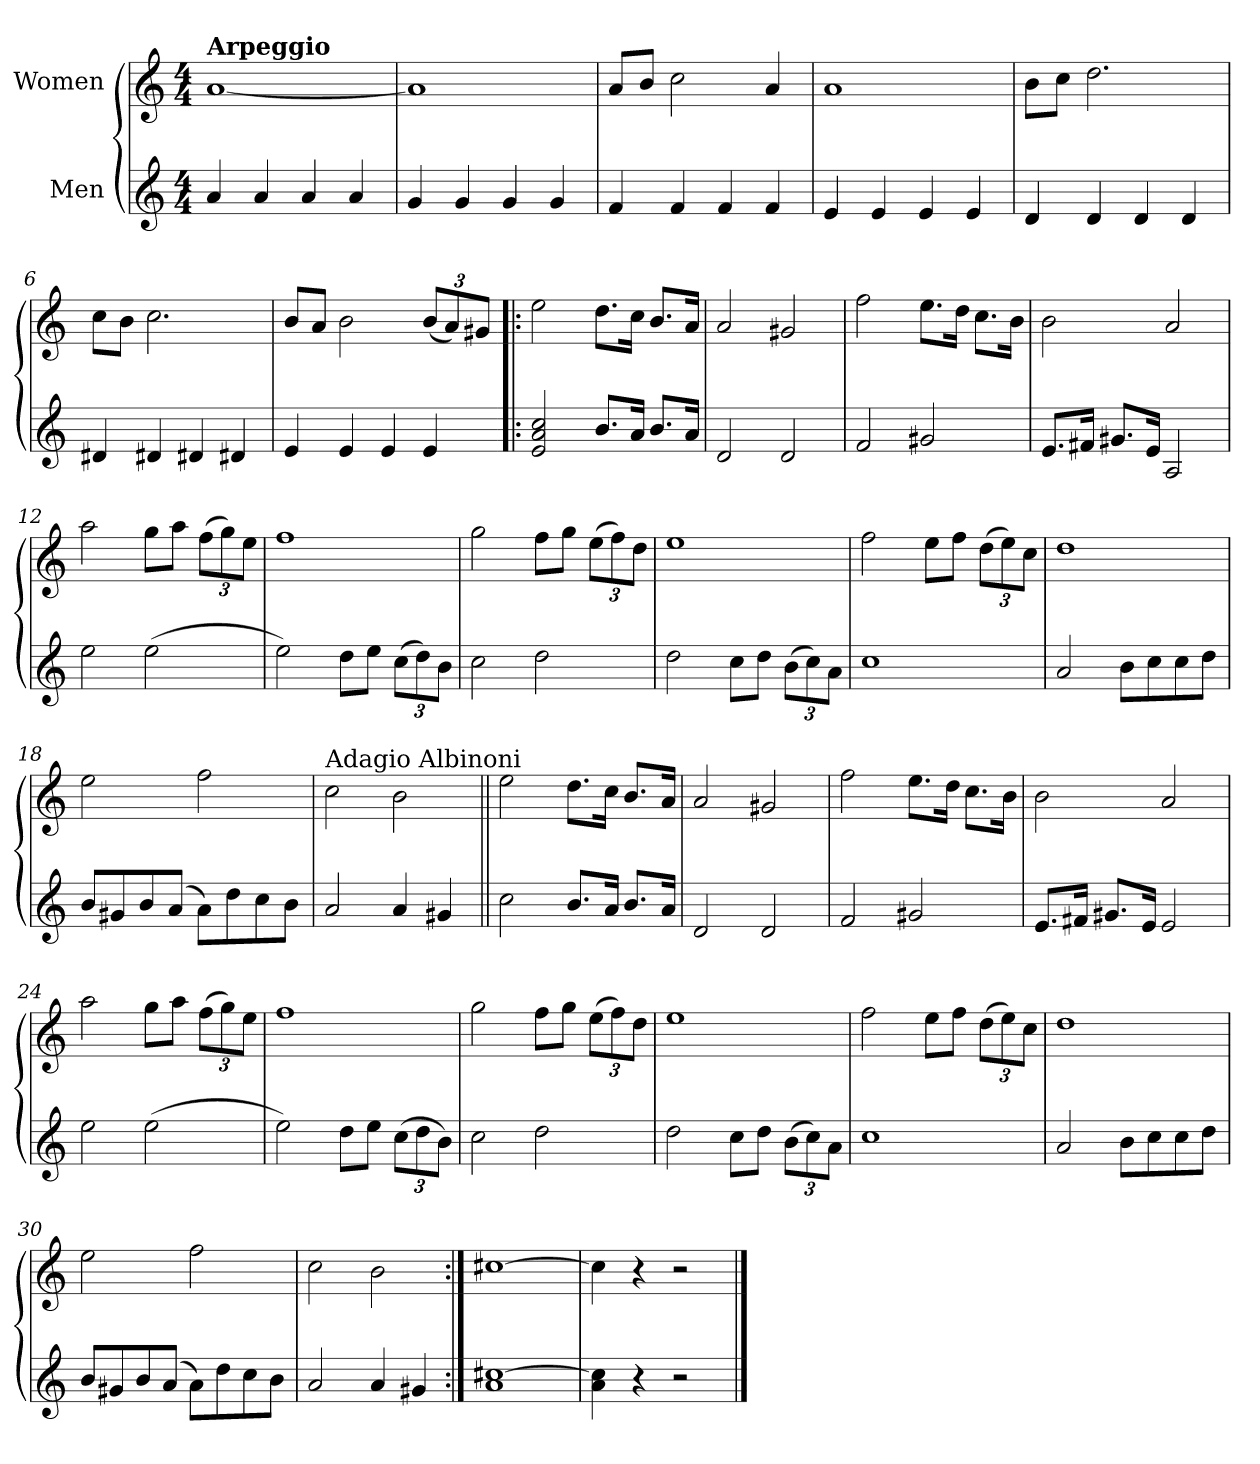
**kern	**kern
*part2	*part1
*staff2	*staff1
*I"Men	*I"Women
*clefG2	*clefG2
*k[]	*k[]
*M4/4	*M4/4
*MM84	*MM84
=1	=1
!	!LO:TX:a:B:t=Arpeggio
4a/	[1a
4a/	.
4a/	.
4a/	.
=2	=2
4g/	1a]
4g/	.
4g/	.
4g/	.
=3	=3
4f/	8a/L
.	8b/J
4f/	2cc\
4f/	.
4f/	4a/
=4	=4
4e/	1a
4e/	.
4e/	.
4e/	.
=5	=5
4d/	8b\L
.	8cc\J
4d/	2.dd\
4d/	.
4d/	.
=6	=6
4d#X/	8cc\L
.	8b\J
4d#X/	2.cc\
4d#X/	.
4d#X/	.
!!LO:LB:g=z
=7	=7
4e/	8b/L
.	8a/J
4e/	2b\
4e/	.
*	*Xbrackettup
4e/	(<12b/L
.	12a/)
.	12g#X/J
=8!|:	=8!|:
2e/ 2a/ 2cc/	2ee\
8.b/L	8.dd\L
16a/Jk	16cc\Jk
8.b/L	8.b/L
16a/Jk	16a/Jk
=9	=9
2d/	2a/
2d/	2g#X/
=10	=10
2f/	2ff\
2g#X/	8.ee\L
.	16dd\Jk
.	8.cc\L
.	16b\Jk
!!LO:LB:g=z
=11	=11
8.e/L	2b\
16f#X/Jk	.
8.g#X/L	.
16e/Jk	.
2A/	2a/
=12	=12
2ee\	2aa\
(>2ee\	8gg\L
.	8aa\J
.	(>12ff\L
.	12gg\)
.	12ee\J
=13	=13
2ee\)	1ff
8dd\L	.
8ee\J	.
*Xbrackettup	*
(>12cc\L	.
12dd\)	.
12b\J	.
=14	=14
2cc\	2gg\
2dd\	8ff\L
.	8gg\J
.	(>12ee\L
.	12ff\)
.	12dd\J
!!LO:LB:g=z
=15	=15
2dd\	1ee
8cc\L	.
8dd\J	.
(>12b\L	.
12cc\)	.
12a\J	.
=16	=16
1cc	2ff\
.	8ee\L
.	8ff\J
.	(>12dd\L
.	12ee\)
.	12cc\J
=17	=17
2a/	1dd
8b\L	.
8cc\	.
8cc\	.
8dd\J	.
=18	=18
8b/L	2ee\
8g#X/	.
8b/	.
(>8a/J	.
8a\L)	2ff\
8dd\	.
8cc\	.
8b\J	.
!!LO:PB:g=z
=19	=19
!	!LO:TX:t=Adagio Albinoni
2a/	2cc\
4a/	2b\
4g#X/	.
=20||	=20||
2cc\	2ee\
8.b/L	8.dd\L
16a/Jk	16cc\Jk
8.b/L	8.b/L
16a/Jk	16a/Jk
=21	=21
2d/	2a/
2d/	2g#X/
=22	=22
2f/	2ff\
2g#X/	8.ee\L
.	16dd\Jk
.	8.cc\L
.	16b\Jk
!!LO:LB:g=z
=23	=23
8.e/L	2b\
16f#X/Jk	.
8.g#X/L	.
16e/Jk	.
2e/	2a/
=24	=24
2ee\	2aa\
(>2ee\	8gg\L
.	8aa\J
.	(>12ff\L
.	12gg\)
.	12ee\J
=25	=25
2ee\)	1ff
8dd\L	.
8ee\J	.
(>12cc\L	.
12dd\	.
12b\J)	.
=26	=26
2cc\	2gg\
2dd\	8ff\L
.	8gg\J
.	(>12ee\L
.	12ff\)
.	12dd\J
!!LO:LB:g=z
=27	=27
2dd\	1ee
8cc\L	.
8dd\J	.
(>12b\L	.
12cc\)	.
12a\J	.
=28	=28
1cc	2ff\
.	8ee\L
.	8ff\J
.	(>12dd\L
.	12ee\)
.	12cc\J
=29	=29
2a/	1dd
8b\L	.
8cc\	.
8cc\	.
8dd\J	.
=30	=30
8b/L	2ee\
8g#X/	.
8b/	.
(>8a/J	.
8a\L)	2ff\
8dd\	.
8cc\	.
8b\J	.
!!LO:LB:g=z
=31	=31
2a/	2cc\
4a/	2b\
4g#X/	.
=32:|!	=32:|!
1a [1cc#X	[1cc#X
=33	=33
4a\ 4cc#\]	4cc#\]
4r	4r
2r	2r
==	==
*-	*-
